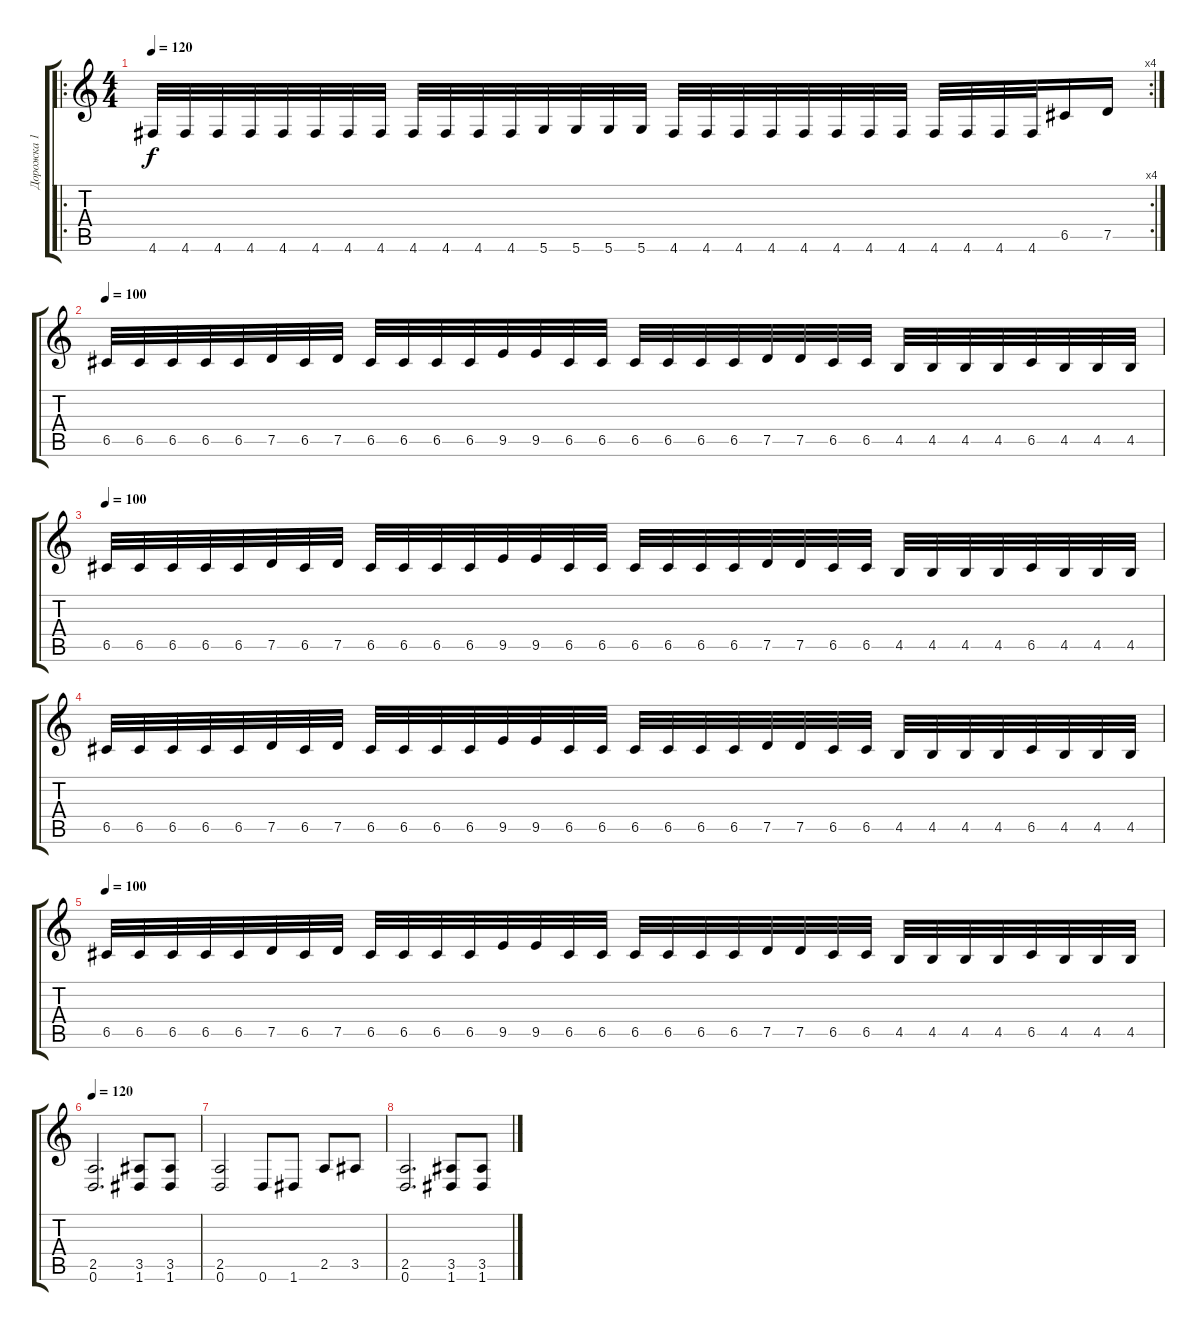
\track ("Дорожка 1" "Дорожка 1") {instrument distortionguitar}
\staff {score tabs}
\tuning (D4 A3 F3 C3 G2 D2) {hide}
\ro
\rc 4
\ts (4 4)
\tempo 120
\clef g2
\ks c
4.6.32{dy f} 4.6.32 4.6.32 4.6.32 4.6.32 4.6.32 4.6.32 4.6.32 4.6.32 4.6.32 4.6.32 4.6.32 5.6.32 5.6.32 5.6.32 5.6.32 4.6.32 4.6.32 4.6.32 4.6.32 4.6.32 4.6.32 4.6.32 4.6.32 4.6.32 4.6.32 4.6.32 4.6.32 6.5.16 7.5.16 |
\tempo 100
6.5.32 6.5.32 6.5.32 6.5.32 6.5.32 7.5.32 6.5.32 7.5.32 6.5.32 6.5.32 6.5.32 6.5.32 9.5.32 9.5.32 6.5.32 6.5.32 6.5.32 6.5.32 6.5.32 6.5.32 7.5.32 7.5.32 6.5.32 6.5.32 4.5.32 4.5.32 4.5.32 4.5.32 6.5.32 4.5.32 4.5.32 4.5.32 |
\tempo 100
6.5.32 6.5.32 6.5.32 6.5.32 6.5.32 7.5.32 6.5.32 7.5.32 6.5.32 6.5.32 6.5.32 6.5.32 9.5.32 9.5.32 6.5.32 6.5.32 6.5.32 6.5.32 6.5.32 6.5.32 7.5.32 7.5.32 6.5.32 6.5.32 4.5.32 4.5.32 4.5.32 4.5.32 6.5.32 4.5.32 4.5.32 4.5.32 |
6.5.32 6.5.32 6.5.32 6.5.32 6.5.32 7.5.32 6.5.32 7.5.32 6.5.32 6.5.32 6.5.32 6.5.32 9.5.32 9.5.32 6.5.32 6.5.32 6.5.32 6.5.32 6.5.32 6.5.32 7.5.32 7.5.32 6.5.32 6.5.32 4.5.32 4.5.32 4.5.32 4.5.32 6.5.32 4.5.32 4.5.32 4.5.32 |
\tempo 100
6.5.32 6.5.32 6.5.32 6.5.32 6.5.32 7.5.32 6.5.32 7.5.32 6.5.32 6.5.32 6.5.32 6.5.32 9.5.32 9.5.32 6.5.32 6.5.32 6.5.32 6.5.32 6.5.32 6.5.32 7.5.32 7.5.32 6.5.32 6.5.32 4.5.32 4.5.32 4.5.32 4.5.32 6.5.32 4.5.32 4.5.32 4.5.32 |
\tempo 120
(2.5 0.6).2{d} (3.5 1.6).8 (3.5 1.6).8 |
(2.5 0.6).2 0.6.8 1.6.8 2.5.8 3.5.8 |
(2.5 0.6).2{d} (3.5 1.6).8 (3.5 1.6).8
